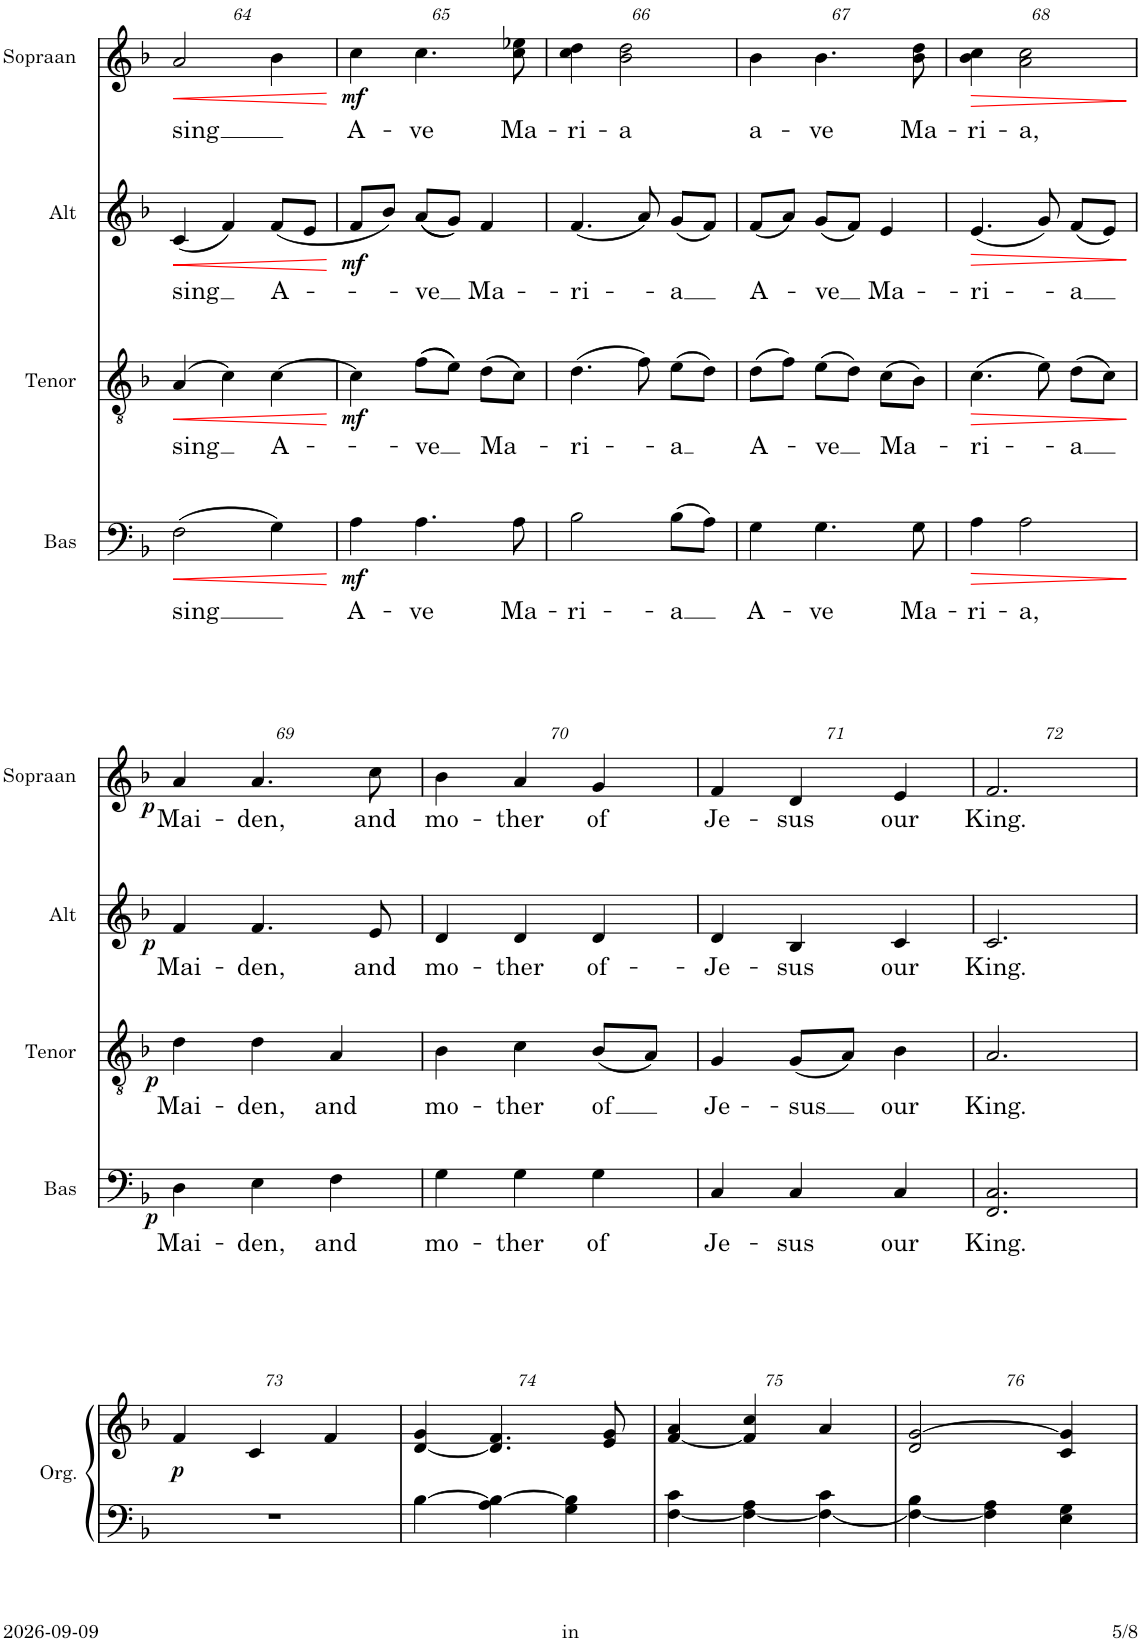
**kern	**text	**dynam	**kern	**text	**dynam	**kern	**text	**dynam	**kern	**text	**dynam	**kern	**kern	**dynam
*part5	*part5	*part5	*part4	*part4	*part4	*part3	*part3	*part3	*part2	*part2	*part2	*part1	*part1	*part1
*staff6	*staff6	*staff6	*staff5	*staff5	*staff5	*staff4	*staff4	*staff4	*staff3	*staff3	*staff3	*staff2	*staff1	*staff1/2
*I"Bas	*	*	*I"Tenor	*	*	*I"Alt	*	*	*I"Sopraan	*	*	*I"Orgel	*	*
*I'Bas	*	*	*I'Tenor	*	*	*I'Alt	*	*	*I'Sopraan	*	*	*I'Org.	*	*
!!LO:PB:g=z
*clefF4	*	*	*clefGv2	*	*	*clefG2	*	*	*clefG2	*	*	*clefF4	*clefG2	*
*k[b-]	*	*	*k[b-]	*	*	*k[b-]	*	*	*k[b-]	*	*	*k[b-]	*k[b-]	*
*M3/4	*	*	*M3/4	*	*	*M3/4	*	*	*M3/4	*	*	*M3/4	*M3/4	*
=64	=64	=64	=64	=64	=64	=64	=64	=64	=64	=64	=64	=64	=64	=64
!	!LO:LY:b	!LO:HP:b	!	!LO:LY:b	!LO:HP:b	!	!LO:LY:b	!LO:HP:b	!	!LO:LY:b	!LO:HP:b	!	!	!
(2F\	sing	<	(4A/	sing	<	(4c/	sing	<	2a/	sing	<	2.r	2.r	.
.	.	.	4c\)	.	.	4f/)	.	.	.	.	.	.	.	.
!	!	!	!	!LO:LY:b	!	!	!LO:LY:b	!	!	!	!	!	!	!
4G\)	.	.	[4c\	A-	.	(8f/L	A-	.	4b-\	.	.	.	.	.
.	.	.	.	.	.	8e/J	.	.	.	.	.	.	.	.
.	.	[	.	.	[	.	.	[	.	.	[	.	.	.
=65	=65	=65	=65	=65	=65	=65	=65	=65	=65	=65	=65	=65	=65	=65
!	!LO:LY:b	!LO:DY:b	!	!	!LO:DY:b	!	!	!LO:DY:b	!	!LO:LY:b	!LO:DY:b	!	!	!
4A\	A-	mf	4c\]	.	mf	8f/L	.	mf	4cc\	A-	mf	2.r	2.r	.
.	.	.	.	.	.	8b-/J)	.	.	.	.	.	.	.	.
!	!LO:LY:b	!	!	!LO:LY:b	!	!	!LO:LY:b	!	!	!LO:LY:b	!	!	!	!
4.A\	-ve	.	((8f\L	-ve	.	((8a/L	-ve	.	4.cc\	-ve	.	.	.	.
.	.	.	8e\J))	.	.	8g/J))	.	.	.	.	.	.	.	.
!	!	!	!	!LO:LY:b	!	!	!LO:LY:b	!	!	!	!	!	!	!
.	.	.	(8d\L	Ma-	.	4f/	Ma-	.	.	.	.	.	.	.
!	!LO:LY:b	!	!	!	!	!	!	!	!	!LO:LY:b	!	!	!	!
8A\	Ma-	.	8c\J)	.	.	.	.	.	8cc\ 8ee-X\	Ma-	.	.	.	.
=66	=66	=66	=66	=66	=66	=66	=66	=66	=66	=66	=66	=66	=66	=66
!	!LO:LY:b	!	!	!LO:LY:b	!	!	!LO:LY:b	!	!	!LO:LY:b	!	!	!	!
2B-\	-ri-	.	(4.d\	-ri-	.	(4.f/	-ri-	.	4cc\ 4dd\	-ri-	.	2.r	2.r	.
!	!	!	!	!	!	!	!	!	!	!LO:LY:b	!	!	!	!
.	.	.	.	.	.	.	.	.	2b-\ 2dd\	-a	.	.	.	.
.	.	.	8f\)	.	.	8a/)	.	.	.	.	.	.	.	.
!	!LO:LY:b	!	!	!LO:LY:b	!	!	!LO:LY:b	!	!	!	!	!	!	!
(8B-\L	-a	.	(8e\L	-a	.	(8g/L	-a	.	.	.	.	.	.	.
8A\J)	.	.	8d\J)	.	.	8f/J)	.	.	.	.	.	.	.	.
=67	=67	=67	=67	=67	=67	=67	=67	=67	=67	=67	=67	=67	=67	=67
!	!LO:LY:b	!	!	!LO:LY:b	!	!	!LO:LY:b	!	!	!LO:LY:b	!	!	!	!
4G\	A-	.	(8d\L	A-	.	(8f/L	A-	.	4b-\	a-	.	2.r	2.r	.
.	.	.	8f\J)	.	.	8a/J)	.	.	.	.	.	.	.	.
!	!LO:LY:b	!	!	!LO:LY:b	!	!	!LO:LY:b	!	!	!LO:LY:b	!	!	!	!
4.G\	-ve	.	(8e\L	-ve	.	(8g/L	-ve	.	4.b-\	-ve	.	.	.	.
.	.	.	8d\J)	.	.	8f/J)	.	.	.	.	.	.	.	.
!	!	!	!	!LO:LY:b	!	!	!LO:LY:b	!	!	!	!	!	!	!
.	.	.	(8c\L	Ma-	.	4e/	Ma-	.	.	.	.	.	.	.
!	!LO:LY:b	!	!	!	!	!	!	!	!	!LO:LY:b	!	!	!	!
8G\	Ma-	.	8B-\J)	.	.	.	.	.	8b-\ 8dd\	Ma-	.	.	.	.
=68	=68	=68	=68	=68	=68	=68	=68	=68	=68	=68	=68	=68	=68	=68
!	!LO:LY:b	!LO:HP:b	!	!LO:LY:b	!LO:HP:b	!	!LO:LY:b	!LO:HP:b	!	!LO:LY:b	!LO:HP:b	!	!	!
4A\	-ri-	>	(4.c\	-ri-	>	(4.e/	-ri-	>	4b-\ 4cc\	-ri-	>	2.r	2.r	.
!	!LO:LY:b	!	!	!	!	!	!	!	!	!LO:LY:b	!	!	!	!
2A\	-a,	.	.	.	.	.	.	.	2a\ 2cc\	-a,	.	.	.	.
.	.	.	8e\)	.	.	8g/)	.	.	.	.	.	.	.	.
!	!	!	!	!LO:LY:b	!	!	!LO:LY:b	!	!	!	!	!	!	!
.	.	.	(8d\L	-a	.	(8f/L	-a	.	.	.	.	.	.	.
.	.	.	8c\J)	.	.	8e/J)	.	.	.	.	.	.	.	.
.	.	]	.	.	]	.	.	]	.	.	]	.	.	.
!!LO:LB:g=z
=69	=69	=69	=69	=69	=69	=69	=69	=69	=69	=69	=69	=69	=69	=69
!	!LO:LY:b	!LO:DY:b	!	!LO:LY:b	!LO:DY:b	!	!LO:LY:b	!LO:DY:b	!	!LO:LY:b	!LO:DY:b	!	!	!
4D\	Mai-	p	4d\	Mai-	p	4f/	Mai-	p	4a/	Mai-	p	2.r	2.r	.
!	!LO:LY:b	!	!	!LO:LY:b	!	!	!LO:LY:b	!	!	!LO:LY:b	!	!	!	!
4E\	-den,	.	4d\	-den,	.	4.f/	-den,	.	4.a/	-den,	.	.	.	.
!	!LO:LY:b	!	!	!LO:LY:b	!	!	!	!	!	!	!	!	!	!
4F\	and	.	4A/	and	.	.	.	.	.	.	.	.	.	.
!	!	!	!	!	!	!	!LO:LY:b	!	!	!LO:LY:b	!	!	!	!
.	.	.	.	.	.	8e/	and	.	8cc\	and	.	.	.	.
=70	=70	=70	=70	=70	=70	=70	=70	=70	=70	=70	=70	=70	=70	=70
!	!LO:LY:b	!	!	!LO:LY:b	!	!	!LO:LY:b	!	!	!LO:LY:b	!	!	!	!
4G\	mo-	.	4B-\	mo-	.	4d/	mo-	.	4b-\	mo-	.	2.r	2.r	.
!	!LO:LY:b	!	!	!LO:LY:b	!	!	!LO:LY:b	!	!	!LO:LY:b	!	!	!	!
4G\	-ther	.	4c\	-ther	.	4d/	-ther	.	4a/	-ther	.	.	.	.
!	!LO:LY:b	!	!	!LO:LY:b	!	!	!LO:LY:b	!	!	!LO:LY:b	!	!	!	!
4G\	of	.	(8B-/L	of	.	4d/	of-	.	4g/	of	.	.	.	.
.	.	.	8A/J)	.	.	.	.	.	.	.	.	.	.	.
=71	=71	=71	=71	=71	=71	=71	=71	=71	=71	=71	=71	=71	=71	=71
!	!LO:LY:b	!	!	!LO:LY:b	!	!	!LO:LY:b	!	!	!LO:LY:b	!	!	!	!
4C/	Je-	.	4G/	Je-	.	4d/	-Je-	.	4f/	Je-	.	2.r	2.r	.
!	!LO:LY:b	!	!	!LO:LY:b	!	!	!LO:LY:b	!	!	!LO:LY:b	!	!	!	!
4C/	-sus	.	(8G/L	-sus	.	4B-/	-sus	.	4d/	-sus	.	.	.	.
.	.	.	8A/J)	.	.	.	.	.	.	.	.	.	.	.
!	!LO:LY:b	!	!	!LO:LY:b	!	!	!LO:LY:b	!	!	!LO:LY:b	!	!	!	!
4C/	our	.	4B-\	our	.	4c/	our	.	4e/	our	.	.	.	.
=72	=72	=72	=72	=72	=72	=72	=72	=72	=72	=72	=72	=72	=72	=72
!	!LO:LY:b	!	!	!LO:LY:b	!	!	!LO:LY:b	!	!	!LO:LY:b	!	!	!	!
2.FF/ 2.C/	King.	.	2.A/	King.	.	2.c/	King.	.	2.f/	King.	.	2.r	2.r	.
!!LO:LB:g=z
=73	=73	=73	=73	=73	=73	=73	=73	=73	=73	=73	=73	=73	=73	=73
!	!	!	!	!	!	!	!	!	!	!	!	!	!	!LO:DY:b
2.r	.	.	2.r	.	.	2.r	.	.	2.r	.	.	2.r	4f/	p
.	.	.	.	.	.	.	.	.	.	.	.	.	4c/	.
.	.	.	.	.	.	.	.	.	.	.	.	.	4f/	.
=74	=74	=74	=74	=74	=74	=74	=74	=74	=74	=74	=74	=74	=74	=74
2.r	.	.	2.r	.	.	2.r	.	.	2.r	.	.	[4B-\	[4d/ 4g/	.
.	.	.	.	.	.	.	.	.	.	.	.	4A\ 4B-\_	4.d/] 4.f/	.
.	.	.	.	.	.	.	.	.	.	.	.	4G\ 4B-\]	.	.
.	.	.	.	.	.	.	.	.	.	.	.	.	8e/ 8g/	.
=75	=75	=75	=75	=75	=75	=75	=75	=75	=75	=75	=75	=75	=75	=75
2.r	.	.	2.r	.	.	2.r	.	.	2.r	.	.	[4F\ 4c\	[4f/ 4a/	.
.	.	.	.	.	.	.	.	.	.	.	.	4F\_ 4A\	4f/] 4cc/	.
.	.	.	.	.	.	.	.	.	.	.	.	4F\_ 4c\	4a/	.
=76	=76	=76	=76	=76	=76	=76	=76	=76	=76	=76	=76	=76	=76	=76
2.r	.	.	2.r	.	.	2.r	.	.	2.r	.	.	4F\_ 4B-\	2d/ [2g/	.
.	.	.	.	.	.	.	.	.	.	.	.	4F\] 4A\	.	.
.	.	.	.	.	.	.	.	.	.	.	.	4E\ 4G\	4c/ 4g/]	.
=	=	=	=	=	=	=	=	=	=	=	=	=	=	=
*-	*-	*-	*-	*-	*-	*-	*-	*-	*-	*-	*-	*-	*-	*-
